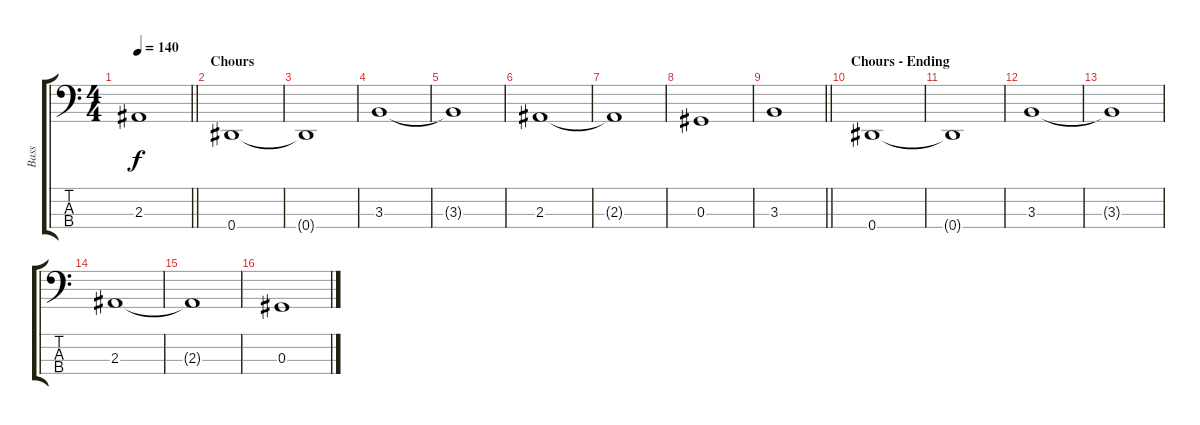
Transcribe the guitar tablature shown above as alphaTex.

\track ("Bass" "Bass") {instrument electricbassfinger}
\staff {score tabs}
\tuning (Gb2 Db2 Ab1 Eb1) {hide}
\ts (4 4)
\tempo 140
\clef f4
\barLineRight lightlight
\ks c
2.3.1{dy f} |
\section ("" "Chours")
0.4.1 |
0.4{t}.1 |
3.3.1 |
3.3{t}.1 |
2.3.1 |
2.3{t}.1 |
0.3.1 |
\barLineRight lightlight
3.3.1 |
\section ("" "Chours - Ending")
0.4.1 |
0.4{t}.1 |
3.3.1 |
3.3{t}.1 |
2.3.1 |
2.3{t}.1 |
0.3.1
